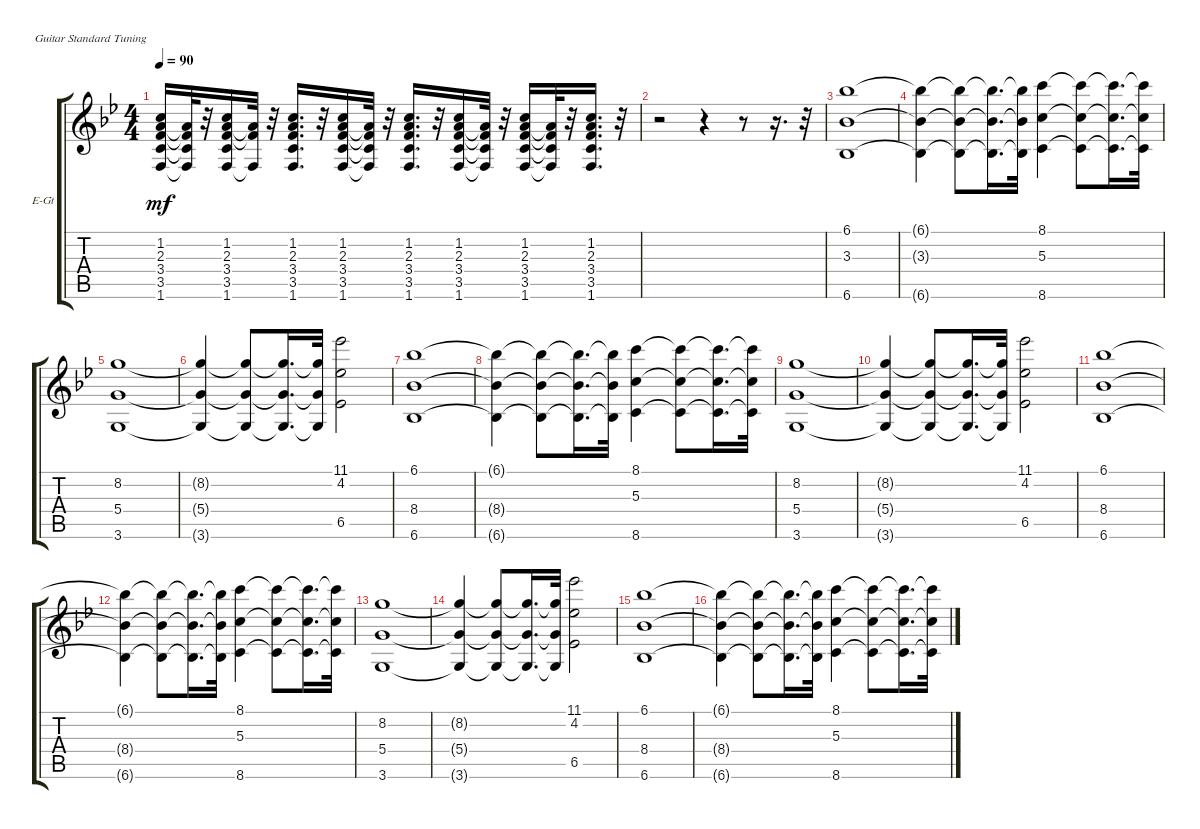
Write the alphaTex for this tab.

\bracketExtendMode groupsimilarinstruments
\firstSystemTrackNameOrientation horizontal
\otherSystemsTrackNameOrientation horizontal
\track ("Electric Guitar" "E-Gt") {instrument electricguitarclean}
\staff {score tabs}
\tuning (E4 B3 G3 D3 A2 E2)
\ts (4 4)
\tempo 90
\clef g2
\ks bb
(1.6 2.3 1.2 3.4 3.5).16{dy mf} (1.6{t} 2.3{t} 3.4{t} 3.5{t}).32 r.32 (1.6 1.2 3.4 2.3 3.5).16 (1.6{t} 3.4{t} 2.3{t}).32 r.32 (1.6 3.5 2.3 3.4 1.2).16{d} r.32 (3.4 1.6 2.3 3.5 1.2).16 (3.4{t} 1.6{t} 2.3{t} 3.5{t}).32 r.32 (3.4 3.5 2.3 1.6 1.2).16{d} r.32 (3.4 2.3 1.6 3.5 1.2).16 (3.4{t} 2.3{t} 1.6{t} 3.5{t}).32 r.32 (3.4 1.2 1.6 2.3 3.5).16 (3.4{t} 1.6{t} 2.3{t} 3.5{t}).32 r.32 (3.4 1.2 2.3 3.5 1.6).16{d} r.32 |
r.2 r.4 r.8 r.16{d} r.32 |
(3.3 6.1 6.6).1 |
(3.3{t} 6.1{t} 6.6{t}).4 (3.3{t} 6.1{t} 6.6{t}).8 (3.3{t} 6.1{t} 6.6{t}).16{d} (3.3{t} 6.1{t} 6.6{t}).32 (8.1 8.6 5.3).4 (8.1{t} 8.6{t} 5.3{t}).8 (8.1{t} 8.6{t} 5.3{t}).16{d} (8.1{t} 8.6{t} 5.3{t}).32 |
(3.6 8.2 5.4).1 |
(3.6{t} 8.2{t} 5.4{t}).4 (3.6{t} 8.2{t} 5.4{t}).8 (3.6{t} 8.2{t} 5.4{t}).16{d} (3.6{t} 8.2{t} 5.4{t}).32 (4.2 11.1 6.5).2 |
(6.1 6.6 8.4).1 |
(6.1{t} 6.6{t} 8.4{t}).4 (6.1{t} 6.6{t} 8.4{t}).8 (6.1{t} 6.6{t} 8.4{t}).16{d} (6.1{t} 6.6{t} 8.4{t}).32 (8.6 8.1 5.3).4 (8.6{t} 8.1{t} 5.3{t}).8 (8.6{t} 8.1{t} 5.3{t}).16{d} (8.6{t} 8.1{t} 5.3{t}).32 |
(8.2 3.6 5.4).1 |
(8.2{t} 3.6{t} 5.4{t}).4 (8.2{t} 3.6{t} 5.4{t}).8 (8.2{t} 3.6{t} 5.4{t}).16{d} (8.2{t} 3.6{t} 5.4{t}).32 (6.5 4.2 11.1).2 |
(8.4 6.6 6.1).1 |
(8.4{t} 6.6{t} 6.1{t}).4 (8.4{t} 6.6{t} 6.1{t}).8 (8.4{t} 6.6{t} 6.1{t}).16{d} (8.4{t} 6.6{t} 6.1{t}).32 (8.1 8.6 5.3).4 (8.1{t} 8.6{t} 5.3{t}).8 (8.1{t} 8.6{t} 5.3{t}).16{d} (8.1{t} 8.6{t} 5.3{t}).32 |
(8.2 5.4 3.6).1 |
(8.2{t} 5.4{t} 3.6{t}).4 (8.2{t} 5.4{t} 3.6{t}).8 (8.2{t} 5.4{t} 3.6{t}).16{d} (8.2{t} 5.4{t} 3.6{t}).32 (4.2 6.5 11.1).2 |
(8.4 6.6 6.1).1 |
(8.4{t} 6.6{t} 6.1{t}).4 (8.4{t} 6.6{t} 6.1{t}).8 (8.4{t} 6.6{t} 6.1{t}).16{d} (8.4{t} 6.6{t} 6.1{t}).32 (8.1 5.3 8.6).4 (8.1{t} 5.3{t} 8.6{t}).8 (8.1{t} 5.3{t} 8.6{t}).16{d} (8.1{t} 5.3{t} 8.6{t}).32
